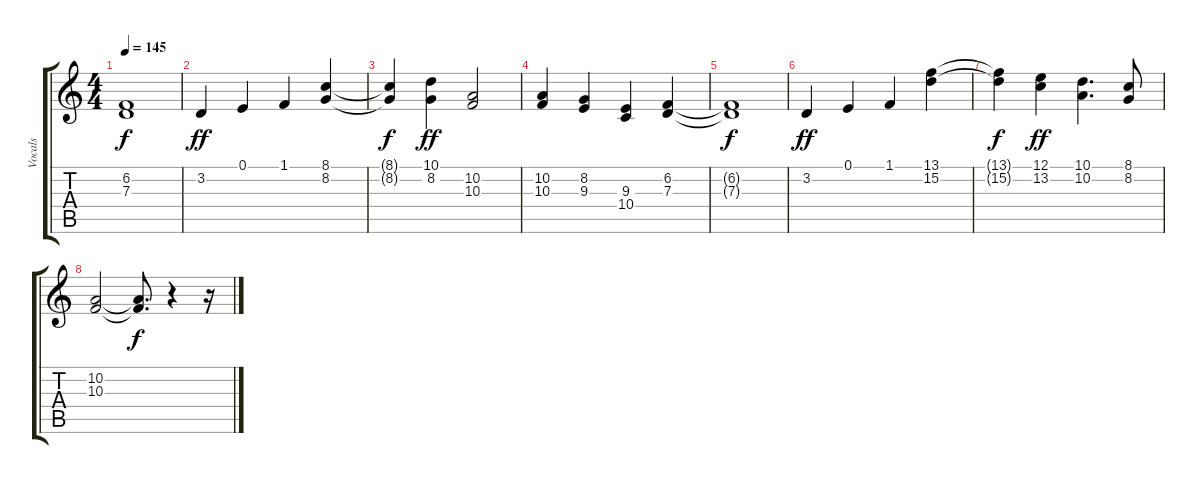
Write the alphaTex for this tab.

\track ("Vocals" "Vocals") {instrument lead3calliope}
\staff {score tabs}
\tuning (E4 B3 G3 D3 A2 E2) {hide}
\ts (4 4)
\tempo 145
\clef g2
\ks c
(6.2{t} 7.3{t}).1{dy f} |
3.2.4{dy ff} 0.1.4 1.1.4 (8.1 8.2).4 |
(8.1{t} 8.2{t}).4{dy f} (10.1 8.2).4{dy ff} (10.2 10.3).2 |
(10.2 10.3).4 (8.2 9.3).4 (9.3 10.4).4 (6.2 7.3).4 |
(6.2{t} 7.3{t}).1{dy f} |
3.2.4{dy ff} 0.1.4 1.1.4 (13.1 15.2).4 |
(13.1{t} 15.2{t}).4{dy f} (12.1 13.2).4{dy ff} (10.1 10.2).4{d} (8.1 8.2).8 |
(10.2 10.3).2 (10.2{t} 10.3{t}).8{d dy f} r.4 r.16
